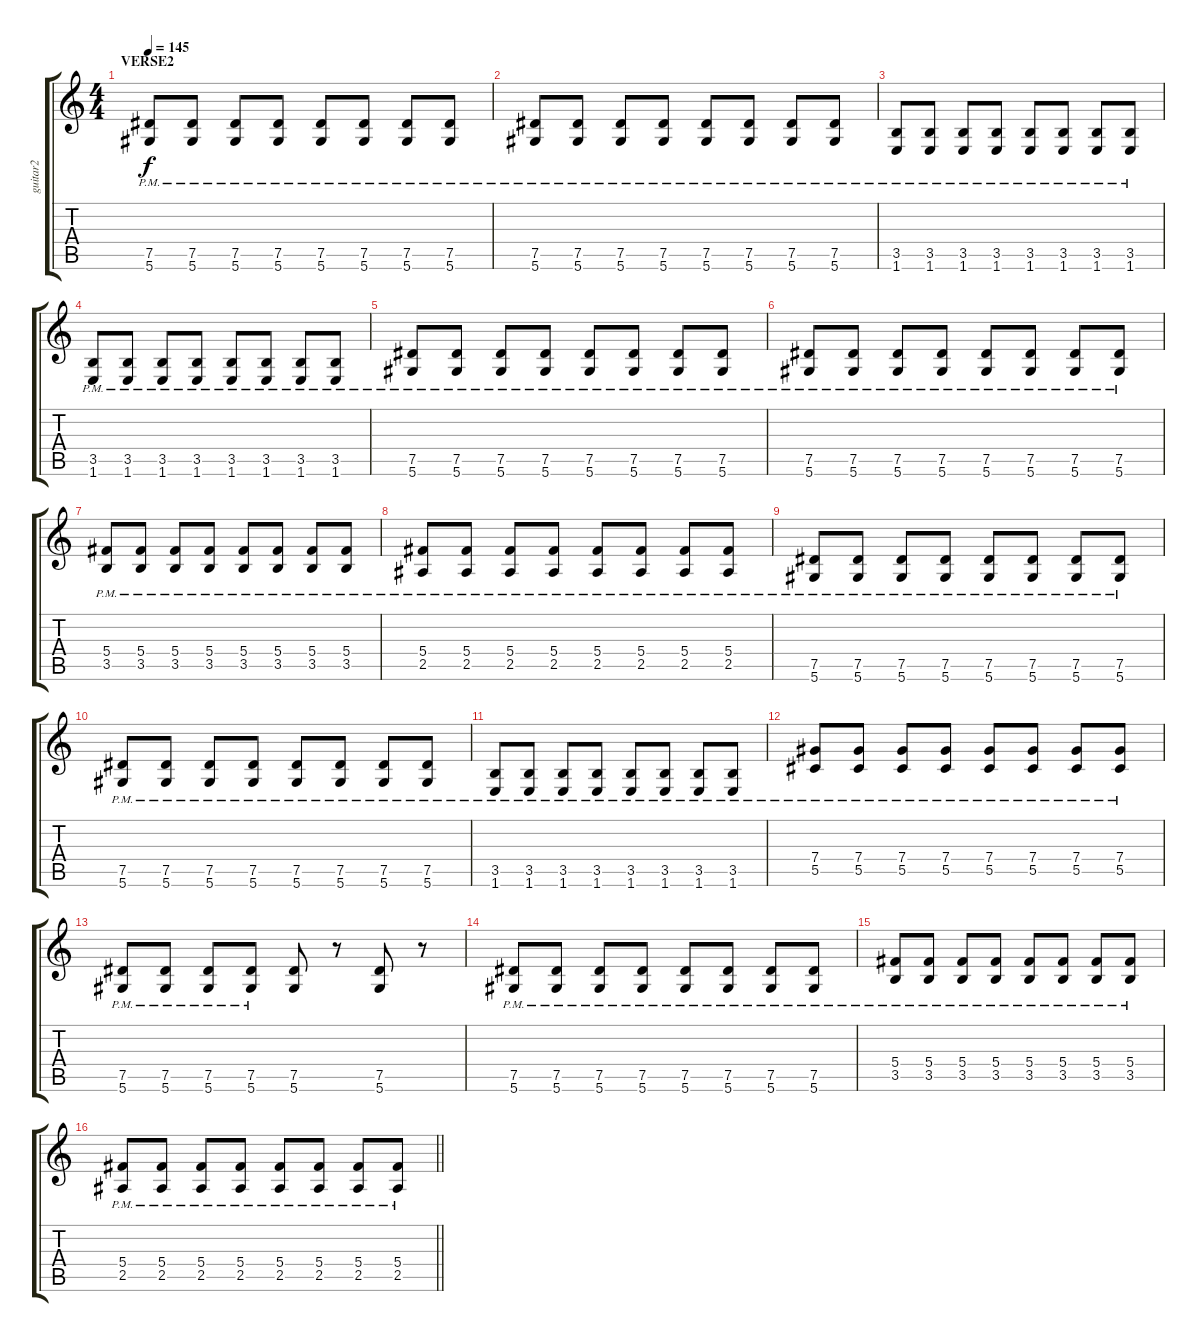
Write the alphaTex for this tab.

\track ("guitar2" "guitar2") {instrument overdrivenguitar}
\staff {score tabs}
\tuning (Eb4 Bb3 Gb3 Db3 Ab2 Eb2) {hide}
\ts (4 4)
\section ("" "VERSE2")
\tempo 145
\clef g2
\ks c
(7.5 5.6{pm}).8{dy f} (7.5 5.6{pm}).8 (7.5 5.6{pm}).8 (7.5 5.6{pm}).8 (7.5 5.6{pm}).8 (7.5 5.6{pm}).8 (7.5 5.6{pm}).8 (7.5 5.6{pm}).8 |
(7.5 5.6{pm}).8 (7.5 5.6{pm}).8 (7.5 5.6{pm}).8 (7.5 5.6{pm}).8 (7.5 5.6{pm}).8 (7.5 5.6{pm}).8 (7.5 5.6{pm}).8 (7.5 5.6{pm}).8 |
(3.5 1.6{pm}).8 (3.5 1.6{pm}).8 (3.5 1.6{pm}).8 (3.5 1.6{pm}).8 (3.5 1.6{pm}).8 (3.5 1.6{pm}).8 (3.5 1.6{pm}).8 (3.5 1.6{pm}).8 |
(3.5 1.6{pm}).8 (3.5 1.6{pm}).8 (3.5 1.6{pm}).8 (3.5 1.6{pm}).8 (3.5 1.6{pm}).8 (3.5 1.6{pm}).8 (3.5 1.6{pm}).8 (3.5 1.6{pm}).8 |
(7.5 5.6{pm}).8 (7.5 5.6{pm}).8 (7.5 5.6{pm}).8 (7.5 5.6{pm}).8 (7.5 5.6{pm}).8 (7.5 5.6{pm}).8 (7.5 5.6{pm}).8 (7.5 5.6{pm}).8 |
(7.5 5.6{pm}).8 (7.5 5.6{pm}).8 (7.5 5.6{pm}).8 (7.5 5.6{pm}).8 (7.5 5.6{pm}).8 (7.5 5.6{pm}).8 (7.5 5.6{pm}).8 (7.5 5.6{pm}).8 |
(5.4{pm} 3.5).8 (5.4{pm} 3.5).8 (5.4{pm} 3.5).8 (5.4{pm} 3.5).8 (5.4{pm} 3.5).8 (5.4{pm} 3.5).8 (5.4{pm} 3.5).8 (5.4{pm} 3.5).8 |
(5.4{pm} 2.5).8 (5.4{pm} 2.5).8 (5.4{pm} 2.5).8 (5.4{pm} 2.5).8 (5.4{pm} 2.5).8 (5.4{pm} 2.5).8 (5.4{pm} 2.5).8 (5.4{pm} 2.5).8 |
(7.5 5.6{pm}).8 (7.5 5.6{pm}).8 (7.5 5.6{pm}).8 (7.5 5.6{pm}).8 (7.5 5.6{pm}).8 (7.5 5.6{pm}).8 (7.5 5.6{pm}).8 (7.5 5.6{pm}).8 |
(7.5 5.6{pm}).8 (7.5 5.6{pm}).8 (7.5 5.6{pm}).8 (7.5 5.6{pm}).8 (7.5 5.6{pm}).8 (7.5 5.6{pm}).8 (7.5 5.6{pm}).8 (7.5 5.6{pm}).8 |
(3.5 1.6{pm}).8 (3.5 1.6{pm}).8 (3.5 1.6{pm}).8 (3.5 1.6{pm}).8 (3.5 1.6{pm}).8 (3.5 1.6{pm}).8 (3.5 1.6{pm}).8 (3.5 1.6{pm}).8 |
(7.4{pm} 5.5).8 (7.4{pm} 5.5).8 (7.4{pm} 5.5).8 (7.4{pm} 5.5).8 (7.4{pm} 5.5).8 (7.4{pm} 5.5).8 (7.4{pm} 5.5).8 (7.4{pm} 5.5).8 |
(7.5 5.6{pm}).8 (7.5 5.6{pm}).8 (7.5 5.6{pm}).8 (7.5 5.6{pm}).8 (7.5 5.6).8 r.8 (7.5 5.6).8 r.8 |
(7.5 5.6{pm}).8 (7.5 5.6{pm}).8 (7.5 5.6{pm}).8 (7.5 5.6{pm}).8 (7.5 5.6{pm}).8 (7.5 5.6{pm}).8 (7.5 5.6{pm}).8 (7.5 5.6{pm}).8 |
(5.4{pm} 3.5).8 (5.4{pm} 3.5).8 (5.4{pm} 3.5).8 (5.4{pm} 3.5).8 (5.4{pm} 3.5).8 (5.4{pm} 3.5).8 (5.4{pm} 3.5).8 (5.4{pm} 3.5).8 |
\barLineRight lightlight
(5.4{pm} 2.5).8 (5.4{pm} 2.5).8 (5.4{pm} 2.5).8 (5.4{pm} 2.5).8 (5.4{pm} 2.5).8 (5.4{pm} 2.5).8 (5.4{pm} 2.5).8 (5.4{pm} 2.5).8
